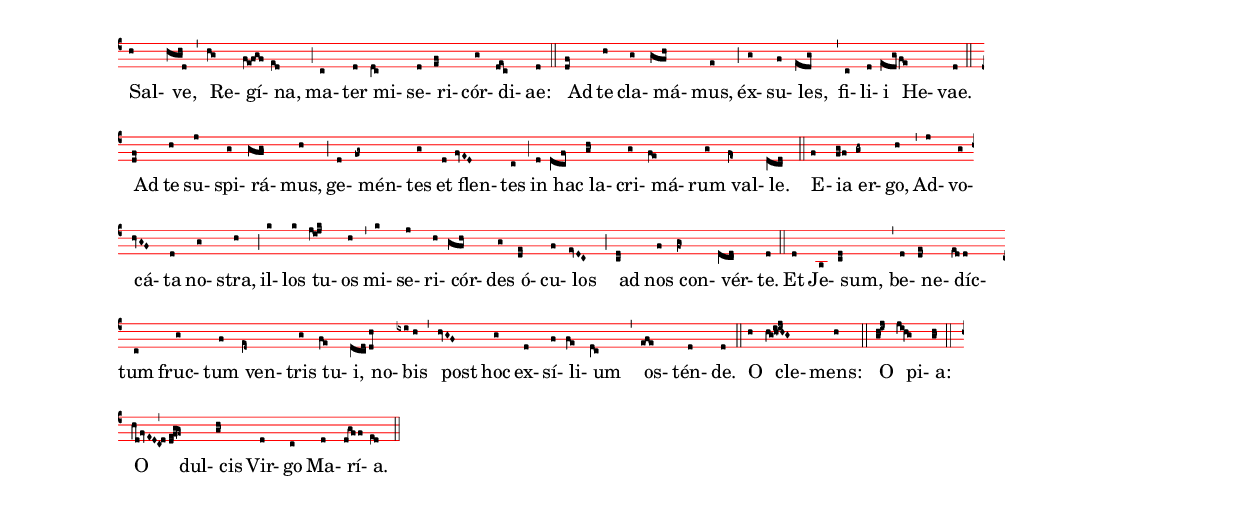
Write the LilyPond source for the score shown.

\version "2.12.0"

#(set-global-staff-size 15)
\paper {
  ragged-right = ##t
  line-width = 17\cm
  indent = 0\cm
}


\header {
  lsrtags = "headwords"
  texidoc = ""
  doctitle = "headword"
}

\layout {
  \context {
    \Score
    \override PaperColumn #'keep-inside-line = ##t
    \override NonMusicalPaperColumn #'keep-inside-line = ##t
  }
}

\include "gregorian.ly"

\score {
  <<
    \new VaticanaVoice = "cantus" {
      \clef "vaticana-do3"
      % Verse 1 — Salve, Regína
      a\melisma \[ a \flexa g \pes a\melismaEnd \] d
      \divisioMinima
      \[ a\melisma \flexa g\melismaEnd \]
      \[ f\melisma \flexa e f \pes g \flexa f\melismaEnd \]
      \[ e\melisma \flexa d\melismaEnd \]
      \divisioMaior
      c d \[d\melisma \flexa c\melismaEnd \] d
      \[ e\melisma \pes f\melismaEnd\] g
      \[d\melisma \pes e \flexa c\melismaEnd \] d
      \finalis
      % Verse 2 — Vita, dulcédo
      % a\melisma \[ a \flexa g \pes a\melismaEnd \] d
      % \divisioMinima
      % \[ a\melisma \flexa g\melismaEnd \]
      % \[ f\melisma \flexa e f \pes g \flexa f\melismaEnd \]
      % \[ e\melisma \flexa d\melismaEnd \]
      % \divisioMaior
      % c d \[e\melisma \pes f\melismaEnd \] g
      % \[d\melisma \pes e \flexa c\melismaEnd \] d
      % \finalis
      % Verse 3 — Ad te clamámus
      \[ d\melisma \pes f\melismaEnd\] a g
      \[ g\melisma \flexa f \pes a\melismaEnd\] e
      \divisioMaior
      g f \[ e\melisma \flexa d \pes g\melismaEnd \]
      \divisioMinima
      c d \[ e\melisma \flexa d \pes g\melismaEnd \]
      \[ f\melisma \flexa e\melismaEnd \] d
      \finalis
      % Verse 4 — Ad te suspirámus
      \[ d\melisma \pes f\melismaEnd \] a c' g
      \[ g\melisma \flexa f \pes g\melismaEnd \] a
      \divisioMaior
      d \[ f\melisma \pes \deminutum g\melismaEnd \] g d
      \[ \virga f\melisma \inclinatum e \inclinatum d\melismaEnd \]
      c \divisioMaior
      d \[ d\melisma \flexa c \pes f\melismaEnd \]
      \[ g\melisma \pes a\melismaEnd \]
      g \[ f\melisma \flexa e\melismaEnd \] g
      \[ f\melisma \flexa \deminutum e\melismaEnd \]
      \[ d\melisma \flexa c \pes d\melismaEnd \]
      \finalis
      % Verse 5 — Eia ergo, Advocáta nostra
      f\melisma \[ f \pes g\melismaEnd \] f
      \[ g\melisma \pes \deminutum a\melismaEnd \] a
      \divisioMinima
      c' g \[ \virga a\melisma \inclinatum g \inclinatum f\melismaEnd \] d g a
      \divisioMaior
      d' d' \[ c'\melisma \flexa b c' \pes d'\melismaEnd \] a
      \divisioMinima
      d' c' a \[ g\melisma \flexa f \pes a\melismaEnd \] g
      \[ d\melisma \pes e\melismaEnd \] f
      \[ \virga e\melisma \inclinatum d \inclinatum c\melismaEnd \]
      \divisioMaior
      \[ c\melisma \pes d\melismaEnd \]
      f \[ g\melisma \flexa \deminutum f\melismaEnd \]
      \[ d\melisma \flexa c \pes d\melismaEnd \] d
      \finalis
      % Verse 6 — Et Jesum
      d a, \[ c\melisma \pes d\melismaEnd \]
      \divisioMinima
      d \[ d\melisma \pes e\melismaEnd \] \[ e\melisma \flexa d d\melismaEnd \]
      c g f \[ e\melisma \flexa \deminutum d\melismaEnd \] g
      \[ f\melisma \flexa e\melismaEnd \]
      \[ d\melisma \flexa c \pes d\melismaEnd \]
      \[ d\melisma \pes a \] \virga bes\melismaEnd a
      \divisioMinima
      \[ \virga a\melisma \inclinatum g \inclinatum f\melismaEnd \] g d f
      \[ f\melisma \flexa e\melismaEnd \] \[ d\melisma \flexa c\melismaEnd \]
      \divisioMinima
      \[ e\melisma \pes f \flexa e\melismaEnd \] d d
      \finalis
      % Verse 7 ad finem — O clemens: O pia: O dulcis Virgo María
      a\melisma \[a \flexa g a \quilisma b \pes c'\melismaEnd \]
      \[ \virga b\melisma \inclinatum a \inclinatum g\melismaEnd \] a
      \finalis
      \[ g\melisma \pes a \quilisma b \pes c' \] \[ c' \flexa b\melismaEnd \]
      \[ a\melisma \flexa g\melismaEnd \] \[ g\melisma \pes a\melismaEnd \]
      \finalis
      \[ a\melisma \flexa d \virga f \inclinatum e \inclinatum d \inclinatum c d \]
      \divisioMinima
      \[ d \pes e f \pes g\melismaEnd \]
      \[ g\melisma \flexa \deminutum f\melismaEnd \]
      \[ g\melisma \pes a\melismaEnd \]
      d c d \[ d\melisma \pes g \flexa f f\melismaEnd \]
      \[ e\melisma \flexa d\melismaEnd \]
      \finalis
    }
    \new Lyrics \lyricsto "cantus" {
      Sal- ve, Re- gí- na, ma- ter mi- se- ri- cór- di- ae:
      % Vi- ta, dul- cé- do, et spes no- stra, sal- ve.
      Ad te cla- má- mus, éx- su- les, fi- li- i He- vae.
      Ad te su- spi- rá- mus, ge- mén- tes et flen- tes in hac la- cri- má- rum
      val- le.
      E- ia er- go, Ad- vo- cá- ta no- stra, il- los tu- os mi- se- ri- cór- des
      ó- cu- los ad nos con- vér- te.
      Et Je- sum, be- ne- díc- tum fruc- tum ven- tris tu- i, no- bis post hoc
      ex- sí- li- um os- tén- de.
      O cle- mens:
      O pi- a:
      O dul- cis Vir- go Ma- rí- a.
    }
  >>
}

\layout {
  \context {
    \Staff
    \consists "Custos_engraver"
  }
}
